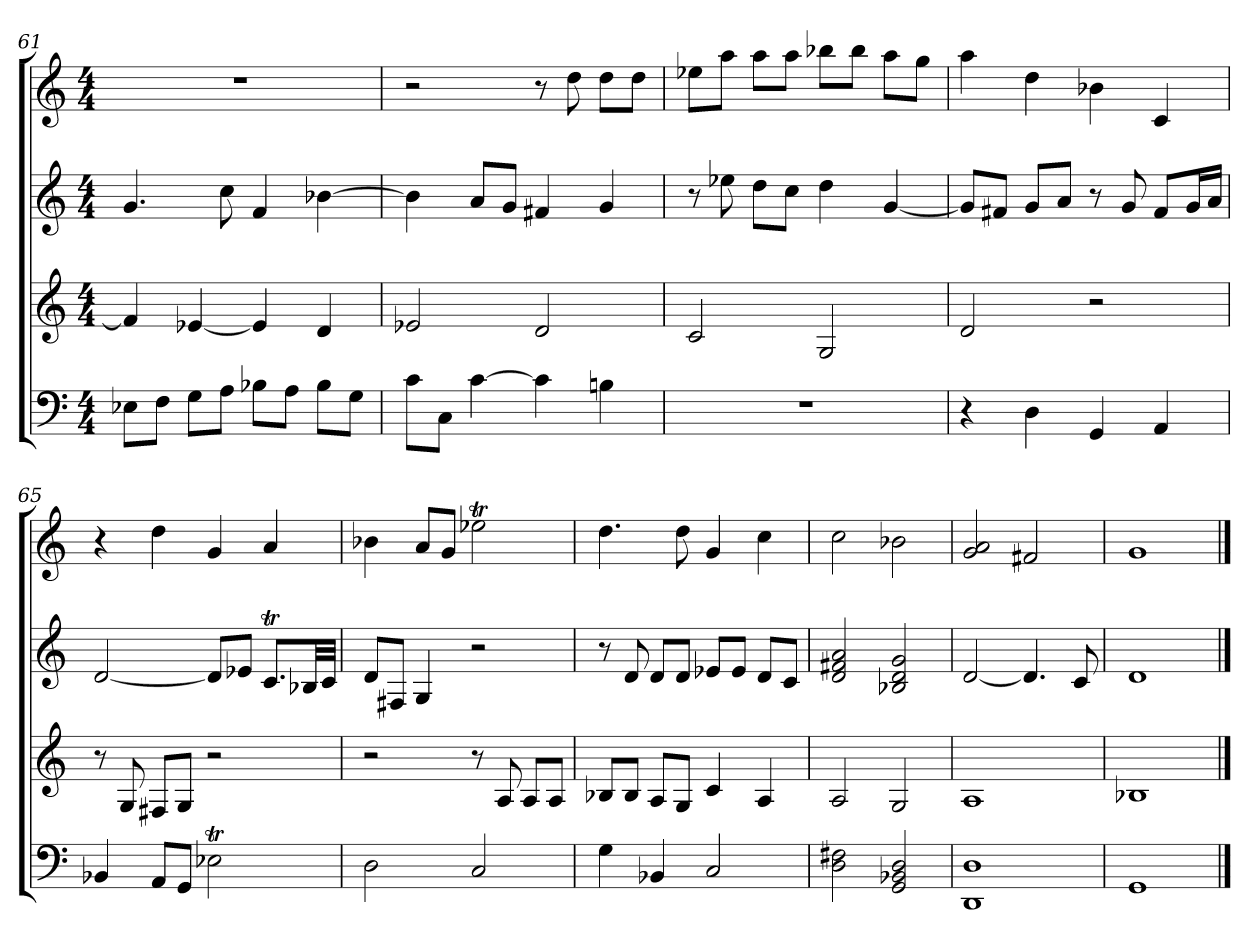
**kern	**kern	**kern	**kern
*part4	*part3	*part2	*part1
*staff4	*staff3	*staff2	*staff1
*M4/4	*M4/4	*M4/4	*M4/4
=61	=61	=61	=61
8E-XL	4f]	4.g	1r
8FJ	.	.	.
8GL	[4e-X	.	.
8AJ	.	8cc	.
8B-XL	4e-]	4f	.
8AJ	.	.	.
8B-L	4d	[4b-X	.
8GJ	.	.	.
=62	=62	=62	=62
8cL	2e-X	4b-]	2r
8CJ	.	.	.
[4c	.	8aL	.
.	.	8gJ	.
4c]	2d	4f#X	8r
.	.	.	8dd
4Bn	.	4g	8ddL
.	.	.	8ddJ
=63	=63	=63	=63
1r	2c	8r	8ee-XL
.	.	8ee-X	8aaJ
.	.	8ddL	8aaL
.	.	8ccJ	8aaJ
.	2G	4dd	8bb-XL
.	.	.	8bb-J
.	.	[4g	8aaL
.	.	.	8ggJ
=64	=64	=64	=64
4r	2d	8gL]	4aa
.	.	8f#XJ	.
4D	.	8gL	4dd
.	.	8aJ	.
4GG	2r	8r	4b-X
.	.	8g	.
4AA	.	8f#L	4c
.	.	16gL	.
.	.	16aJJ	.
=65	=65	=65	=65
4BB-X	8r	[2d	4r
.	8G	.	.
8AAL	8F#XL	.	4dd
8GGJ	8GJ	.	.
2E-XT	2r	8dL]	4g
.	.	8e-XJ	.
.	.	8.cTL	4a
.	.	32B-XLL	.
.	.	32cJJJ	.
=66	=66	=66	=66
2D	2r	8dL	4b-X
.	.	8F#XJ	.
.	.	4G	8aL
.	.	.	8gJ
2C	8r	2r	2ee-XT
.	8A	.	.
.	8AL	.	.
.	8AJ	.	.
=67	=67	=67	=67
4G	8B-XL	8r	4.dd
.	8B-J	8d	.
4BB-X	8AL	8dL	.
.	8GJ	8dJ	8dd
2C	4c	8e-XL	4g
.	.	8e-J	.
.	4A	8dL	4cc
.	.	8cJ	.
=68	=68	=68	=68
2D 2F#X	2A	2d 2f#X 2a	2cc
2GG 2BB-X 2D	2G	2B-X 2d 2g	2b-X
=69	=69	=69	=69
1DD 1D	1A	[2d	2g 2a
.	.	4.d]	2f#X
.	.	8c	.
=70	=70	=70	=70
1GG	1B-X	1d	1g
==	==	==	==
*-	*-	*-	*-
